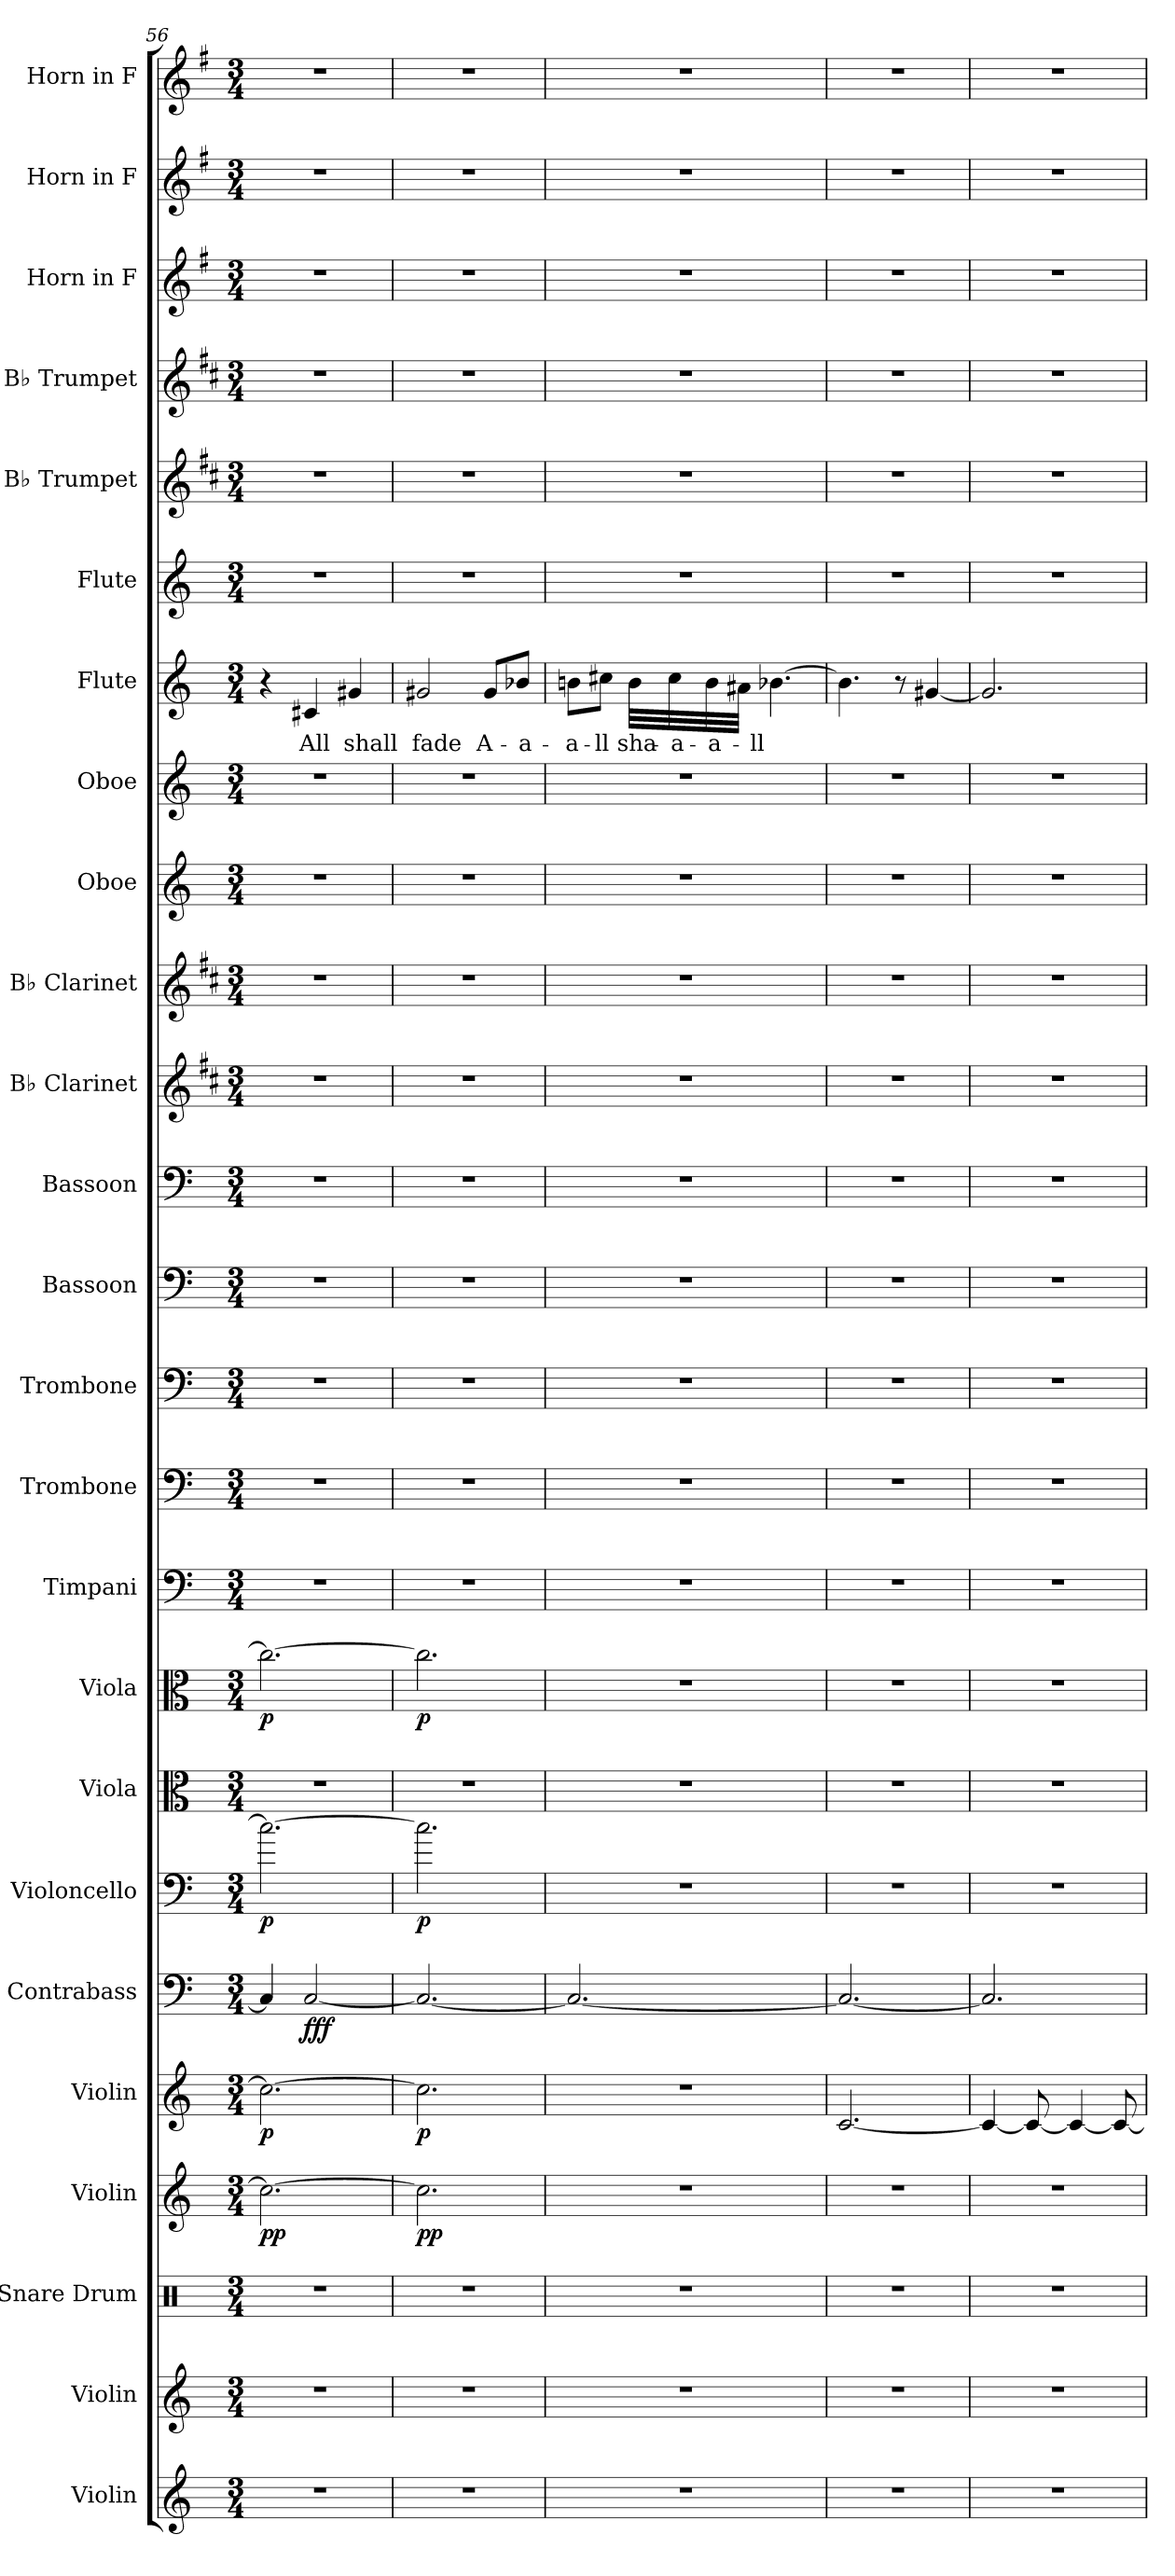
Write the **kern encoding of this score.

**kern	**kern	**kern	**kern	**dynam	**kern	**dynam	**kern	**dynam	**kern	**dynam	**kern	**kern	**dynam	**kern	**kern	**kern	**kern	**kern	**kern	**kern	**kern	**kern	**kern	**text	**kern	**kern	**kern	**kern	**kern	**kern
*part25	*part24	*part23	*part22	*part22	*part21	*part21	*part20	*part20	*part19	*part19	*part18	*part17	*part17	*part16	*part15	*part14	*part13	*part12	*part11	*part10	*part9	*part8	*part7	*part7	*part6	*part5	*part4	*part3	*part2	*part1
*staff25	*staff24	*staff23	*staff22	*staff22	*staff21	*staff21	*staff20	*staff20	*staff19	*staff19	*staff18	*staff17	*staff17	*staff16	*staff15	*staff14	*staff13	*staff12	*staff11	*staff10	*staff9	*staff8	*staff7	*staff7	*staff6	*staff5	*staff4	*staff3	*staff2	*staff1
*I"Violin	*I"Violin	*I"Snare Drum	*I"Violin	*	*I"Violin	*	*I"Contrabass	*	*I"Violoncello	*	*I"Viola	*I"Viola	*	*I"Timpani	*I"Trombone	*I"Trombone	*I"Bassoon	*I"Bassoon	*I"B♭ Clarinet	*I"B♭ Clarinet	*I"Oboe	*I"Oboe	*I"Flute	*	*I"Flute	*I"B♭ Trumpet	*I"B♭ Trumpet	*I"Horn in F	*I"Horn in F	*I"Horn in F
*I'Vln.	*I'Vln.	*I'Sn. Dr.	*I'Vln.	*	*I'Vln.	*	*I'Cb.	*	*I'Vc.	*	*I'Vla.	*I'Vla.	*	*I'Timp.	*I'Tbn.	*I'Tbn.	*I'Bsn.	*I'Bsn.	*I'B♭ Cl.	*I'B♭ Cl.	*I'Ob.	*I'Ob.	*I'Fl.	*	*I'Fl.	*I'B♭ Tpt.	*I'B♭ Tpt.	*	*	*
*clefG2	*clefG2	*clefX	*clefG2	*	*clefG2	*	*clefF4	*	*clefF4	*	*clefC3	*clefC3	*	*clefF4	*clefF4	*clefF4	*clefF4	*clefF4	*clefG2	*clefG2	*clefG2	*clefG2	*clefG2	*	*clefG2	*clefG2	*clefG2	*clefG2	*clefG2	*clefG2
*	*	*	*	*	*	*	*ITrd7c12	*	*	*	*	*	*	*	*	*	*	*	*ITrd1c2	*ITrd1c2	*	*	*	*	*	*ITrd1c2	*ITrd1c2	*ITrd4c7	*ITrd4c7	*ITrd4c7
*k[]	*k[]	*k[]	*k[]	*	*k[]	*	*k[]	*	*k[]	*	*k[]	*k[]	*	*k[]	*k[]	*k[]	*k[]	*k[]	*k[]	*k[]	*k[]	*k[]	*k[]	*	*k[]	*k[]	*k[]	*k[]	*k[]	*k[]
*M3/4	*M3/4	*M3/4	*M3/4	*	*M3/4	*	*M3/4	*	*M3/4	*	*M3/4	*M3/4	*	*M3/4	*M3/4	*M3/4	*M3/4	*M3/4	*M3/4	*M3/4	*M3/4	*M3/4	*M3/4	*	*M3/4	*M3/4	*M3/4	*M3/4	*M3/4	*M3/4
=56	=56	=56	=56	=56	=56	=56	=56	=56	=56	=56	=56	=56	=56	=56	=56	=56	=56	=56	=56	=56	=56	=56	=56	=56	=56	=56	=56	=56	=56	=56
!	!	!	!	!LO:DY:b	!	!LO:DY:b	!	!	!	!LO:DY:b	!	!	!LO:DY:b	!	!	!	!	!	!	!	!	!	!	!	!	!	!	!	!	!
2.r	2.r	2.r	2.cc#\_	pp	2.cc#\_	p	4CC/]	.	2.cc#\_	p	2.r	2.cc#\_	p	2.r	2.r	2.r	2.r	2.r	2.r	2.r	2.r	2.r	4r	.	2.r	2.r	2.r	2.r	2.r	2.r
!	!	!	!	!	!	!	!	!LO:DY:b	!	!	!	!	!	!	!	!	!	!	!	!	!	!	!	!	!	!	!	!	!	!
.	.	.	.	.	.	.	[2CC/	fff	.	.	.	.	.	.	.	.	.	.	.	.	.	.	4c#X/	-All	.	.	.	.	.	.
.	.	.	.	.	.	.	.	.	.	.	.	.	.	.	.	.	.	.	.	.	.	.	4g#X/	shall	.	.	.	.	.	.
=57	=57	=57	=57	=57	=57	=57	=57	=57	=57	=57	=57	=57	=57	=57	=57	=57	=57	=57	=57	=57	=57	=57	=57	=57	=57	=57	=57	=57	=57	=57
!	!	!	!	!LO:DY:b	!	!LO:DY:b	!	!	!	!LO:DY:b	!	!	!LO:DY:b	!	!	!	!	!	!	!	!	!	!	!	!	!	!	!	!	!
2.r	2.r	2.r	2.cc#\]	pp	2.cc#\]	p	2.CC/_	.	2.cc#\]	p	2.r	2.cc#\]	p	2.r	2.r	2.r	2.r	2.r	2.r	2.r	2.r	2.r	2g#X/	fade	2.r	2.r	2.r	2.r	2.r	2.r
.	.	.	.	.	.	.	.	.	.	.	.	.	.	.	.	.	.	.	.	.	.	.	8g#/L	A-	.	.	.	.	.	.
.	.	.	.	.	.	.	.	.	.	.	.	.	.	.	.	.	.	.	.	.	.	.	8b-X/J	-a-	.	.	.	.	.	.
!!LO:PB:g=z
=58	=58	=58	=58	=58	=58	=58	=58	=58	=58	=58	=58	=58	=58	=58	=58	=58	=58	=58	=58	=58	=58	=58	=58	=58	=58	=58	=58	=58	=58	=58
2.r	2.r	2.r	2.r	.	2.r	.	2.CC/_	.	2.r	.	2.r	2.r	.	2.r	2.r	2.r	2.r	2.r	2.r	2.r	2.r	2.r	8bn\L	-a-	2.r	2.r	2.r	2.r	2.r	2.r
.	.	.	.	.	.	.	.	.	.	.	.	.	.	.	.	.	.	.	.	.	.	.	8cc#X\J	-ll	.	.	.	.	.	.
.	.	.	.	.	.	.	.	.	.	.	.	.	.	.	.	.	.	.	.	.	.	.	32b\LLL	sha-	.	.	.	.	.	.
.	.	.	.	.	.	.	.	.	.	.	.	.	.	.	.	.	.	.	.	.	.	.	32cc#\	a-	.	.	.	.	.	.
.	.	.	.	.	.	.	.	.	.	.	.	.	.	.	.	.	.	.	.	.	.	.	32b\	-a-	.	.	.	.	.	.
.	.	.	.	.	.	.	.	.	.	.	.	.	.	.	.	.	.	.	.	.	.	.	32a#X\JJJ	.	.	.	.	.	.	.
.	.	.	.	.	.	.	.	.	.	.	.	.	.	.	.	.	.	.	.	.	.	.	[4.b-X\	-ll	.	.	.	.	.	.
=59	=59	=59	=59	=59	=59	=59	=59	=59	=59	=59	=59	=59	=59	=59	=59	=59	=59	=59	=59	=59	=59	=59	=59	=59	=59	=59	=59	=59	=59	=59
2.r	2.r	2.r	2.r	.	[2.c/	.	2.CC/_	.	2.r	.	2.r	2.r	.	2.r	2.r	2.r	2.r	2.r	2.r	2.r	2.r	2.r	4.b-\]	.	2.r	2.r	2.r	2.r	2.r	2.r
.	.	.	.	.	.	.	.	.	.	.	.	.	.	.	.	.	.	.	.	.	.	.	8r	.	.	.	.	.	.	.
.	.	.	.	.	.	.	.	.	.	.	.	.	.	.	.	.	.	.	.	.	.	.	[4g#X/	.	.	.	.	.	.	.
=60	=60	=60	=60	=60	=60	=60	=60	=60	=60	=60	=60	=60	=60	=60	=60	=60	=60	=60	=60	=60	=60	=60	=60	=60	=60	=60	=60	=60	=60	=60
2.r	2.r	2.r	2.r	.	4c/_	.	2.CC/]	.	2.r	.	2.r	2.r	.	2.r	2.r	2.r	2.r	2.r	2.r	2.r	2.r	2.r	2.g#/]	.	2.r	2.r	2.r	2.r	2.r	2.r
.	.	.	.	.	8c/_	.	.	.	.	.	.	.	.	.	.	.	.	.	.	.	.	.	.	.	.	.	.	.	.	.
.	.	.	.	.	4c/_	.	.	.	.	.	.	.	.	.	.	.	.	.	.	.	.	.	.	.	.	.	.	.	.	.
.	.	.	.	.	8c/_	.	.	.	.	.	.	.	.	.	.	.	.	.	.	.	.	.	.	.	.	.	.	.	.	.
=	=	=	=	=	=	=	=	=	=	=	=	=	=	=	=	=	=	=	=	=	=	=	=	=	=	=	=	=	=	=
*-	*-	*-	*-	*-	*-	*-	*-	*-	*-	*-	*-	*-	*-	*-	*-	*-	*-	*-	*-	*-	*-	*-	*-	*-	*-	*-	*-	*-	*-	*-
